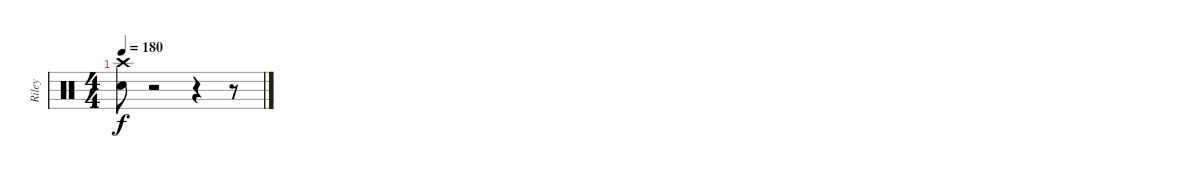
\track ("Riley" "Riley") {instrument percussion}
\staff {score}
\articulation defaults
\ts (4 4)
\tempo 180
\clef neutral
\ks c
("Crash high (hit)" "Electric Snare (hit)").8{dy f} r.2 r.4 r.8
